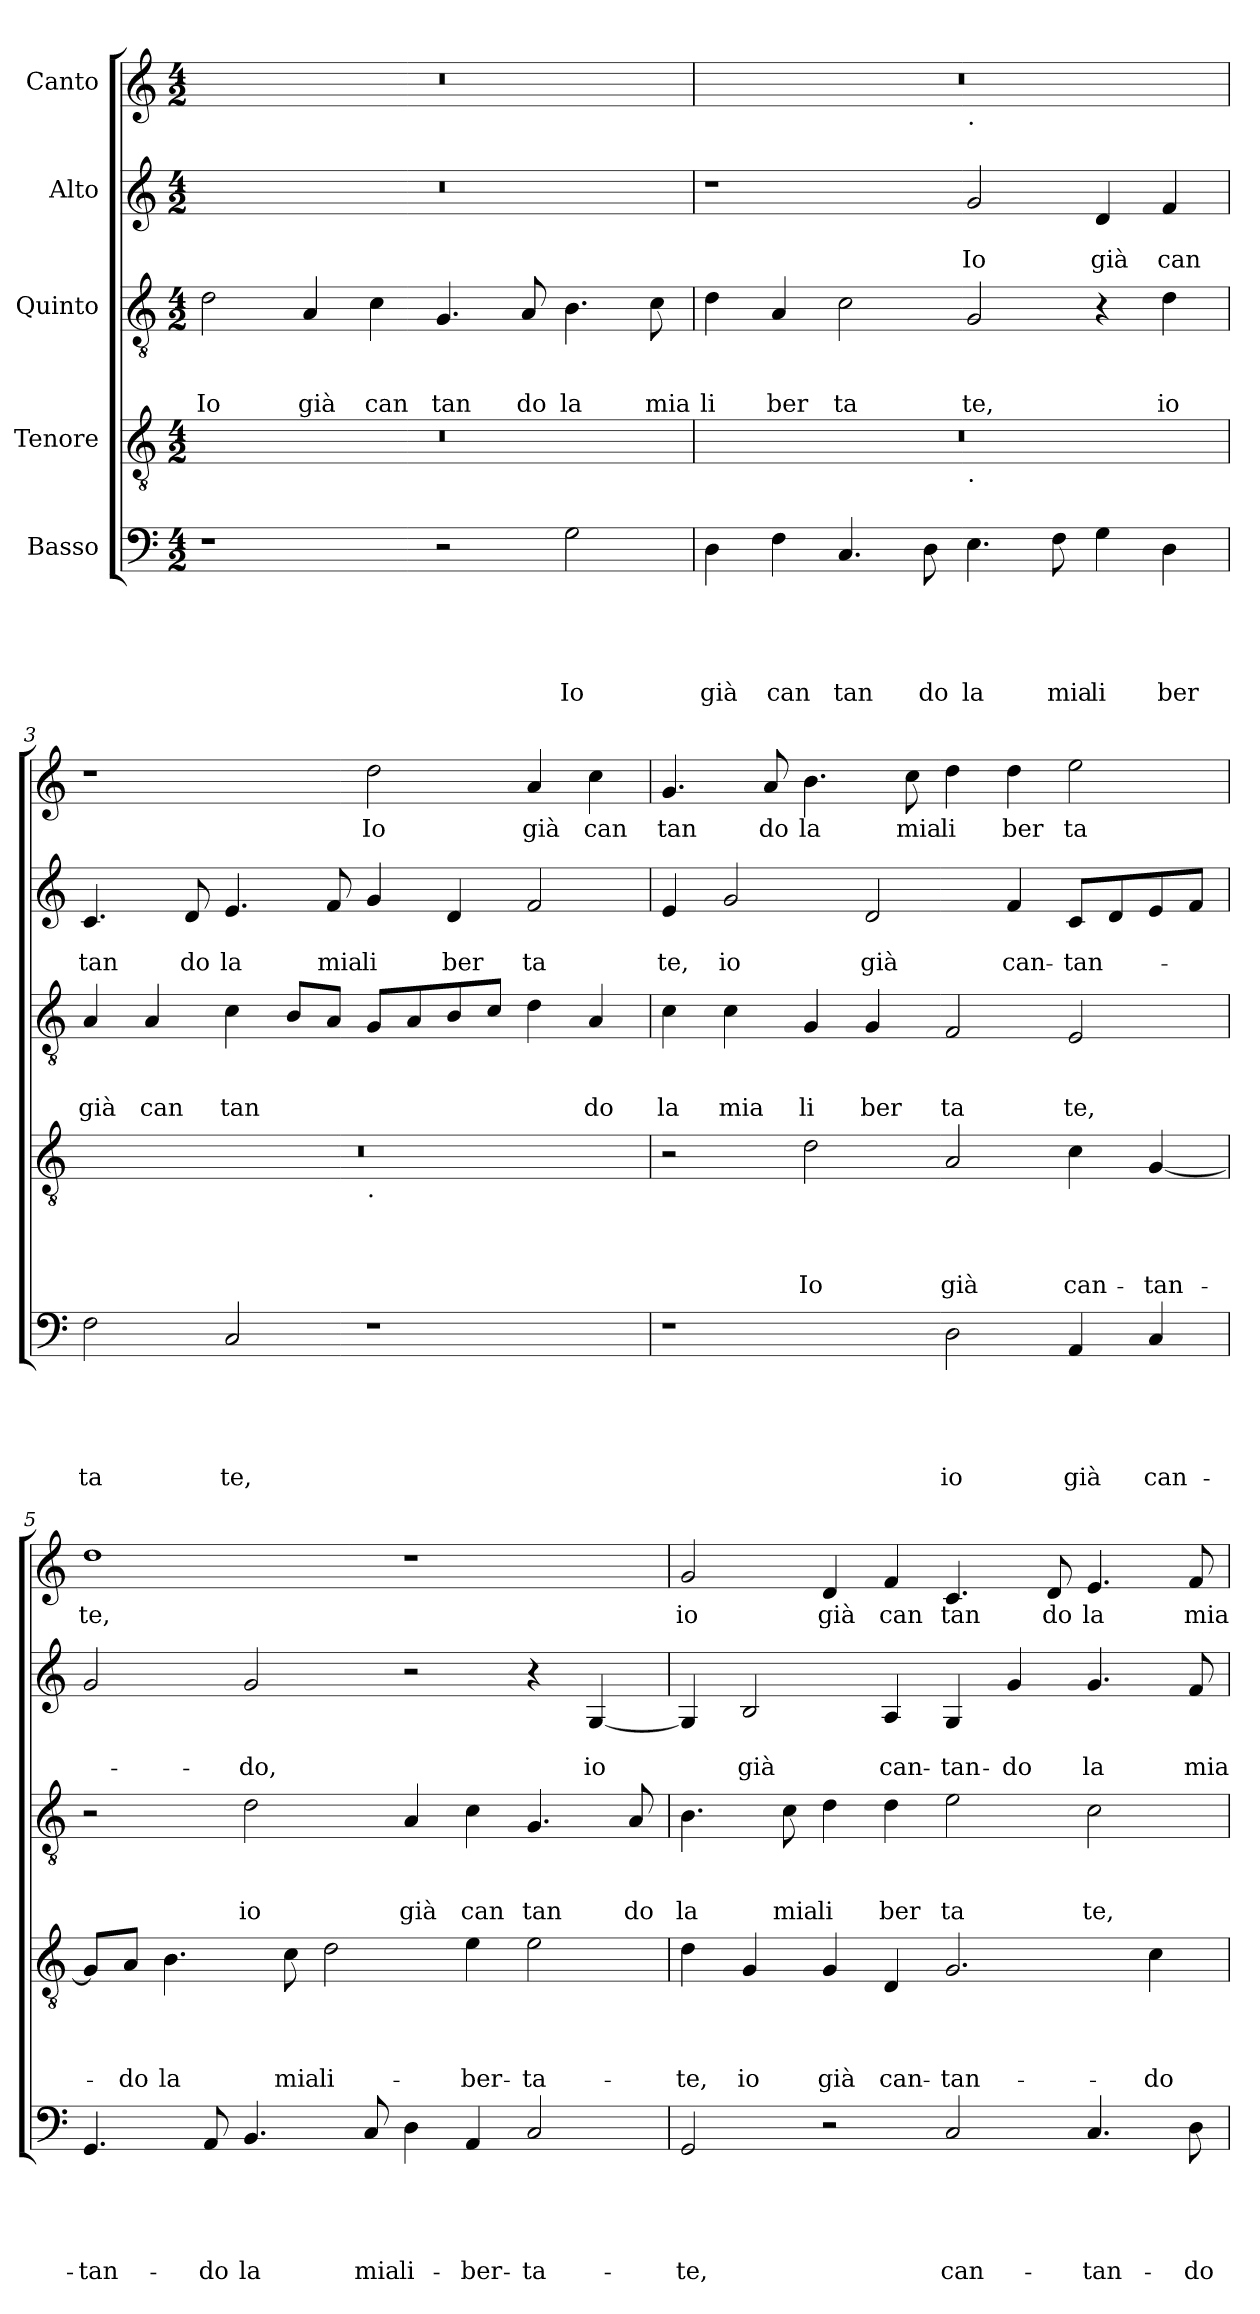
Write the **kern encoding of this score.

**kern	**text	**text	**text	**text	**text	**kern	**text	**text	**text	**text	**kern	**text	**text	**text	**kern	**text	**text	**kern	**text
*part5	*part5	*part5	*part5	*part5	*part5	*part4	*part4	*part4	*part4	*part4	*part3	*part3	*part3	*part3	*part2	*part2	*part2	*part1	*part1
*staff5	*staff5	*staff5	*staff5	*staff5	*staff5	*staff4	*staff4	*staff4	*staff4	*staff4	*staff3	*staff3	*staff3	*staff3	*staff2	*staff2	*staff2	*staff1	*staff1
*I"Basso	*	*	*	*	*	*I"Tenore	*	*	*	*	*I"Quinto	*	*	*	*I"Alto	*	*	*I"Canto	*
*clefF4	*	*	*	*	*	*clefGv2	*	*	*	*	*clefGv2	*	*	*	*clefG2	*	*	*clefG2	*
*k[]	*	*	*	*	*	*k[]	*	*	*	*	*k[]	*	*	*	*k[]	*	*	*k[]	*
*C:	*	*	*	*	*	*C:	*	*	*	*	*C:	*	*	*	*C:	*	*	*C:	*
*M4/2	*	*	*	*	*	*M4/2	*	*	*	*	*M4/2	*	*	*	*M4/2	*	*	*M4/2	*
=1	=1	=1	=1	=1	=1	=1	=1	=1	=1	=1	=1	=1	=1	=1	=1	=1	=1	=1	=1
!	!	!	!	!	!	!	!	!	!	!	!	!	!	!LO:LY:b	!	!	!	!	!
1r	.	.	.	.	.	0r	.	.	.	.	2d\	.	.	Io	0r	.	.	0r	.
!	!	!	!	!	!	!	!	!	!	!	!	!	!	!LO:LY:b	!	!	!	!	!
.	.	.	.	.	.	.	.	.	.	.	4A/	.	.	già	.	.	.	.	.
!	!	!	!	!	!	!	!	!	!	!	!	!	!	!LO:LY:b	!	!	!	!	!
.	.	.	.	.	.	.	.	.	.	.	4c\	.	.	can	.	.	.	.	.
!	!	!	!	!	!	!	!	!	!	!	!	!	!	!LO:LY:b	!	!	!	!	!
2r	.	.	.	.	.	.	.	.	.	.	4.G/	.	.	tan	.	.	.	.	.
!	!	!	!	!	!	!	!	!	!	!	!	!	!	!LO:LY:b	!	!	!	!	!
.	.	.	.	.	.	.	.	.	.	.	8A/	.	.	do	.	.	.	.	.
!	!	!	!	!	!LO:LY:b	!	!	!	!	!	!	!	!	!LO:LY:b	!	!	!	!	!
2G\	.	.	.	.	Io	.	.	.	.	.	4.B\	.	.	la	.	.	.	.	.
!	!	!	!	!	!	!	!	!	!	!	!	!	!	!LO:LY:b	!	!	!	!	!
.	.	.	.	.	.	.	.	.	.	.	8c\	.	.	mia	.	.	.	.	.
=2	=2	=2	=2	=2	=2	=2	=2	=2	=2	=2	=2	=2	=2	=2	=2	=2	=2	=2	=2
!	!	!	!	!	!LO:LY:b	!	!	!	!	!	!	!	!	!LO:LY:b	!	!	!	!	!
*	*	*	*	*	*	*^	*	*	*	*	*	*	*	*	*	*	*	*^	*
4D\	.	.	.	.	già	0r	1ryy	.	.	.	.	4d\	.	.	li	1r	.	.	0r	1ryy	.
!	!	!	!	!	!LO:LY:b	!	!	!	!	!	!	!	!	!	!LO:LY:b	!	!	!	!	!	!
4F\	.	.	.	.	can	.	.	.	.	.	.	4A/	.	.	ber	.	.	.	.	.	.
!	!	!	!	!	!LO:LY:b	!	!	!	!	!	!	!	!	!	!LO:LY:b	!	!	!	!	!	!
4.C/	.	.	.	.	tan	.	.	.	.	.	.	2c\	.	.	ta	.	.	.	.	.	.
!	!	!	!	!	!LO:LY:b	!	!	!	!	!	!	!	!	!	!	!	!	!	!	!	!
8D\	.	.	.	.	do	.	.	.	.	.	.	.	.	.	.	.	.	.	.	.	.
!	!	!	!	!	!	!	!	!	!	!	!	!	!	!	!	!	!	!	!	!LO:TX:b:t=.	!
!	!	!	!	!	!	!	!LO:TX:b:t=.	!	!	!	!	!	!	!	!	!	!	!	!	!	!
!	!	!	!	!	!LO:LY:b	!	!	!	!	!	!	!	!	!	!LO:LY:b	!	!	!LO:LY:b	!	!	!
4.E\	.	.	.	.	la	.	1ryy	.	.	.	.	2G/	.	.	te,	2g/	.	Io	.	1ryy	.
!	!	!	!	!	!LO:LY:b	!	!	!	!	!	!	!	!	!	!	!	!	!	!	!	!
8F\	.	.	.	.	mia	.	.	.	.	.	.	.	.	.	.	.	.	.	.	.	.
!	!	!	!	!	!LO:LY:b	!	!	!	!	!	!	!	!	!	!	!	!	!LO:LY:b	!	!	!
4G\	.	.	.	.	li	.	.	.	.	.	.	4r	.	.	.	4d/	.	già	.	.	.
!	!	!	!	!	!LO:LY:b	!	!	!	!	!	!	!	!	!	!LO:LY:b	!	!	!LO:LY:b	!	!	!
4D\	.	.	.	.	ber	.	.	.	.	.	.	4d\	.	.	io	4f/	.	can	.	.	.
=3	=3	=3	=3	=3	=3	=3	=3	=3	=3	=3	=3	=3	=3	=3	=3	=3	=3	=3	=3	=3	=3
!	!	!	!	!	!LO:LY:b	!	!	!	!	!	!	!	!	!	!LO:LY:b	!	!	!LO:LY:b	!	!	!
*	*	*	*	*	*	*	*	*	*	*	*	*	*	*	*	*	*	*	*v	*v	*
2F\	.	.	.	.	ta	0r	1ryy	.	.	.	.	4A/	.	.	già	4.c/	.	tan	1r	.
!	!	!	!	!	!	!	!	!	!	!	!	!	!	!	!LO:LY:b	!	!	!	!	!
.	.	.	.	.	.	.	.	.	.	.	.	4A/	.	.	can	.	.	.	.	.
!	!	!	!	!	!	!	!	!	!	!	!	!	!	!	!	!	!	!LO:LY:b	!	!
.	.	.	.	.	.	.	.	.	.	.	.	.	.	.	.	8d/	.	do	.	.
!	!	!	!	!	!LO:LY:b	!	!	!	!	!	!	!	!	!	!LO:LY:b	!	!	!LO:LY:b	!	!
2C/	.	.	.	.	te,	.	.	.	.	.	.	4c\	.	.	tan	4.e/	.	la	.	.
.	.	.	.	.	.	.	.	.	.	.	.	8B/L	.	.	.	.	.	.	.	.
!	!	!	!	!	!	!	!	!	!	!	!	!	!	!	!	!	!	!LO:LY:b	!	!
.	.	.	.	.	.	.	.	.	.	.	.	8A/J	.	.	.	8f/	.	mia	.	.
!	!	!	!	!	!	!	!LO:TX:b:t=.	!	!	!	!	!	!	!	!	!	!	!	!	!
!	!	!	!	!	!	!	!	!	!	!	!	!	!	!	!	!	!	!LO:LY:b	!	!LO:LY:b
1r	.	.	.	.	.	.	1ryy	.	.	.	.	8G/L	.	.	.	4g/	.	li	2dd\	Io
.	.	.	.	.	.	.	.	.	.	.	.	8A/	.	.	.	.	.	.	.	.
!	!	!	!	!	!	!	!	!	!	!	!	!	!	!	!	!	!	!LO:LY:b	!	!
.	.	.	.	.	.	.	.	.	.	.	.	8B/	.	.	.	4d/	.	ber	.	.
.	.	.	.	.	.	.	.	.	.	.	.	8c/J	.	.	.	.	.	.	.	.
!	!	!	!	!	!	!	!	!	!	!	!	!	!	!	!	!	!	!LO:LY:b	!	!LO:LY:b
.	.	.	.	.	.	.	.	.	.	.	.	4d\	.	.	.	2f/	.	ta	4a/	già
!	!	!	!	!	!	!	!	!	!	!	!	!	!	!	!LO:LY:b	!	!	!	!	!LO:LY:b
.	.	.	.	.	.	.	.	.	.	.	.	4A/	.	.	do	.	.	.	4cc\	can
!!LO:LB:g=z
=4	=4	=4	=4	=4	=4	=4	=4	=4	=4	=4	=4	=4	=4	=4	=4	=4	=4	=4	=4	=4
!	!	!	!	!	!	!	!	!	!	!	!	!	!	!	!LO:LY:b	!	!	!LO:LY:b	!	!LO:LY:b
*	*	*	*	*	*	*v	*v	*	*	*	*	*	*	*	*	*	*	*	*	*
1r	.	.	.	.	.	2r	.	.	.	.	4c\	.	.	la	4e/	.	te,	4.g/	tan
!	!	!	!	!	!	!	!	!	!	!	!	!	!	!LO:LY:b	!	!	!LO:LY:b	!	!
.	.	.	.	.	.	.	.	.	.	.	4c\	.	.	mia	2g/	.	io	.	.
!	!	!	!	!	!	!	!	!	!	!	!	!	!	!	!	!	!	!	!LO:LY:b
.	.	.	.	.	.	.	.	.	.	.	.	.	.	.	.	.	.	8a/	do
!	!	!	!	!	!	!	!	!	!	!LO:LY:b	!	!	!	!LO:LY:b	!	!	!	!	!LO:LY:b
.	.	.	.	.	.	2d\	.	.	.	Io	4G/	.	.	li	.	.	.	4.b\	la
!	!	!	!	!	!	!	!	!	!	!	!	!	!	!LO:LY:b	!	!	!LO:LY:b	!	!
.	.	.	.	.	.	.	.	.	.	.	4G/	.	.	ber	2d/	.	già	.	.
!	!	!	!	!	!	!	!	!	!	!	!	!	!	!	!	!	!	!	!LO:LY:b
.	.	.	.	.	.	.	.	.	.	.	.	.	.	.	.	.	.	8cc\	mia
!	!	!	!	!	!LO:LY:b	!	!	!	!	!LO:LY:b	!	!	!	!LO:LY:b	!	!	!	!	!LO:LY:b
2D\	.	.	.	.	io	2A/	.	.	.	già	2F/	.	.	ta	.	.	.	4dd\	li
!	!	!	!	!	!	!	!	!	!	!	!	!	!	!	!	!	!LO:LY:b	!	!LO:LY:b
.	.	.	.	.	.	.	.	.	.	.	.	.	.	.	4f/	.	can-	4dd\	ber
!	!	!	!	!	!LO:LY:b	!	!	!	!	!LO:LY:b	!	!	!	!LO:LY:b	!	!	!LO:LY:b	!	!LO:LY:b
4AA/	.	.	.	.	già	4c\	.	.	.	can-	2E/	.	.	te,	8c/L	.	-tan-	2ee\	ta
.	.	.	.	.	.	.	.	.	.	.	.	.	.	.	8d/	.	.	.	.
!	!	!	!	!	!LO:LY:b	!	!	!	!	!LO:LY:b	!	!	!	!	!	!	!	!	!
4C/	.	.	.	.	can-	[<4G/	.	.	.	-tan-	.	.	.	.	8e/	.	.	.	.
.	.	.	.	.	.	.	.	.	.	.	.	.	.	.	8f/J	.	.	.	.
=5	=5	=5	=5	=5	=5	=5	=5	=5	=5	=5	=5	=5	=5	=5	=5	=5	=5	=5	=5
!	!	!	!	!	!LO:LY:b	!	!	!	!	!	!	!	!	!	!	!	!	!	!LO:LY:b
4.GG/	.	.	.	.	-tan-	8G/L]	.	.	.	.	2r	.	.	.	2g/	.	.	1dd>	te,
!	!	!	!	!	!	!	!	!	!	!LO:LY:b	!	!	!	!	!	!	!	!	!
.	.	.	.	.	.	8A/J	.	.	.	-do	.	.	.	.	.	.	.	.	.
!	!	!	!	!	!	!	!	!	!	!LO:LY:b	!	!	!	!	!	!	!	!	!
.	.	.	.	.	.	4.B\	.	.	.	la	.	.	.	.	.	.	.	.	.
!	!	!	!	!	!LO:LY:b	!	!	!	!	!	!	!	!	!	!	!	!	!	!
8AA/	.	.	.	.	-do	.	.	.	.	.	.	.	.	.	.	.	.	.	.
!	!	!	!	!	!LO:LY:b	!	!	!	!	!	!	!	!	!LO:LY:b	!	!	!LO:LY:b	!	!
4.BB/	.	.	.	.	la	.	.	.	.	.	2d\	.	.	io	2g/	.	-do,	.	.
!	!	!	!	!	!	!	!	!	!	!LO:LY:b	!	!	!	!	!	!	!	!	!
.	.	.	.	.	.	8c\	.	.	.	mia	.	.	.	.	.	.	.	.	.
!	!	!	!	!	!	!	!	!	!	!LO:LY:b	!	!	!	!	!	!	!	!	!
.	.	.	.	.	.	2d\	.	.	.	li-	.	.	.	.	.	.	.	.	.
!	!	!	!	!	!LO:LY:b	!	!	!	!	!	!	!	!	!	!	!	!	!	!
8C/	.	.	.	.	mia	.	.	.	.	.	.	.	.	.	.	.	.	.	.
!	!	!	!	!	!LO:LY:b	!	!	!	!	!	!	!	!	!LO:LY:b	!	!	!	!	!
4D\	.	.	.	.	li-	.	.	.	.	.	4A/	.	.	già	2r	.	.	1r	.
!	!	!	!	!	!LO:LY:b	!	!	!	!	!LO:LY:b	!	!	!	!LO:LY:b	!	!	!	!	!
4AA/	.	.	.	.	-ber-	4e\	.	.	.	-ber-	4c\	.	.	can	.	.	.	.	.
!	!	!	!	!	!LO:LY:b	!	!	!	!	!LO:LY:b	!	!	!	!LO:LY:b	!	!	!	!	!
2C/	.	.	.	.	-ta-	2e\	.	.	.	-ta-	4.G/	.	.	tan	4r	.	.	.	.
!	!	!	!	!	!	!	!	!	!	!	!	!	!	!	!	!	!LO:LY:b	!	!
.	.	.	.	.	.	.	.	.	.	.	.	.	.	.	[<4G/	.	io	.	.
!	!	!	!	!	!	!	!	!	!	!	!	!	!	!LO:LY:b	!	!	!	!	!
.	.	.	.	.	.	.	.	.	.	.	8A/	.	.	do	.	.	.	.	.
=6	=6	=6	=6	=6	=6	=6	=6	=6	=6	=6	=6	=6	=6	=6	=6	=6	=6	=6	=6
!	!	!	!	!	!LO:LY:b	!	!	!	!	!LO:LY:b	!	!	!	!LO:LY:b	!	!	!	!	!LO:LY:b
2GG/	.	.	.	.	-te,	4d\	.	.	.	-te,	4.B\	.	.	la	4G/]	.	.	2g/	io
!	!	!	!	!	!	!	!	!	!	!LO:LY:b	!	!	!	!	!	!	!LO:LY:b	!	!
.	.	.	.	.	.	4G/	.	.	.	io	.	.	.	.	2B/	.	già	.	.
!	!	!	!	!	!	!	!	!	!	!	!	!	!	!LO:LY:b	!	!	!	!	!
.	.	.	.	.	.	.	.	.	.	.	8c\	.	.	mia	.	.	.	.	.
!	!	!	!	!	!	!	!	!	!	!LO:LY:b	!	!	!	!LO:LY:b	!	!	!	!	!LO:LY:b
2r	.	.	.	.	.	4G/	.	.	.	già	4d\	.	.	li	.	.	.	4d/	già
!	!	!	!	!	!	!	!	!	!	!LO:LY:b	!	!	!	!LO:LY:b	!	!	!LO:LY:b	!	!LO:LY:b
.	.	.	.	.	.	4D/	.	.	.	can-	4d\	.	.	ber	4A/	.	can-	4f/	can
!	!	!	!	!	!LO:LY:b	!	!	!	!	!LO:LY:b	!	!	!	!LO:LY:b	!	!	!LO:LY:b	!	!LO:LY:b
2C/	.	.	.	.	can-	2.G/	.	.	.	-tan-	2e\	.	.	ta	4G/	.	-tan-	4.c/	tan
!	!	!	!	!	!	!	!	!	!	!	!	!	!	!	!	!	!LO:LY:b	!	!
.	.	.	.	.	.	.	.	.	.	.	.	.	.	.	4g/	.	-do	.	.
!	!	!	!	!	!	!	!	!	!	!	!	!	!	!	!	!	!	!	!LO:LY:b
.	.	.	.	.	.	.	.	.	.	.	.	.	.	.	.	.	.	8d/	do
!	!	!	!	!	!LO:LY:b	!	!	!	!	!	!	!	!	!LO:LY:b	!	!	!LO:LY:b	!	!LO:LY:b
4.C/	.	.	.	.	-tan-	.	.	.	.	.	2c\	.	.	te,	4.g/	.	la	4.e/	la
!	!	!	!	!	!	!	!	!	!	!LO:LY:b	!	!	!	!	!	!	!	!	!
.	.	.	.	.	.	4c\	.	.	.	-do	.	.	.	.	.	.	.	.	.
!	!	!	!	!	!LO:LY:b	!	!	!	!	!	!	!	!	!	!	!	!LO:LY:b	!	!LO:LY:b
8D\	.	.	.	.	-do	.	.	.	.	.	.	.	.	.	8f/	.	mia	8f/	mia
=	=	=	=	=	=	=	=	=	=	=	=	=	=	=	=	=	=	=	=
*-	*-	*-	*-	*-	*-	*-	*-	*-	*-	*-	*-	*-	*-	*-	*-	*-	*-	*-	*-
